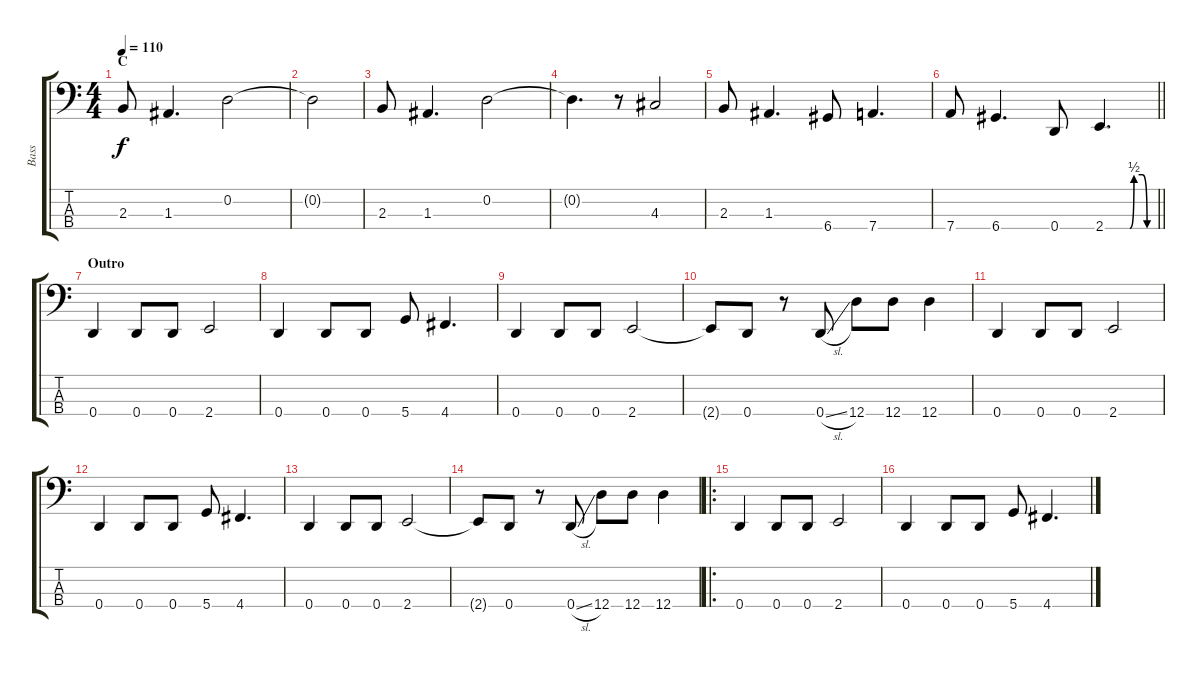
\track ("Bass" "Bass") {instrument electricbassfinger}
\staff {score tabs}
\tuning (G2 D2 A1 D1) {hide}
\ts (4 4)
\section ("" "C")
\tempo 110
\clef f4
\ks c
2.3.8{dy f} 1.3.4{d} 0.2.2 |
0.2{t}.2 |
2.3.8 1.3.4{d} 0.2.2 |
0.2{t}.4{d} r.8 4.3.2 |
2.3.8 1.3.4{d} 6.4.8 7.4.4{d} |
\barLineRight lightlight
7.4.8 6.4.4{d} 0.4.8 2.4{be (custom 0 0 15 0 30 0 35 2 45 2 51 0 60 0)}.4{d} |
\section ("" "Outro")
0.4.4 0.4.8 0.4.8 2.4.2 |
0.4.4 0.4.8 0.4.8 5.4.8 4.4.4{d} |
0.4.4 0.4.8 0.4.8 2.4.2 |
2.4{t}.8 0.4.8 r.8 0.4{sl}.8 12.4.8 12.4.8 12.4.4 |
0.4.4 0.4.8 0.4.8 2.4.2 |
0.4.4 0.4.8 0.4.8 5.4.8 4.4.4{d} |
0.4.4 0.4.8 0.4.8 2.4.2 |
2.4{t}.8 0.4.8 r.8 0.4{sl}.8 12.4.8 12.4.8 12.4.4 |
\ro
0.4.4 0.4.8 0.4.8 2.4.2 |
0.4.4 0.4.8 0.4.8 5.4.8 4.4.4{d}
